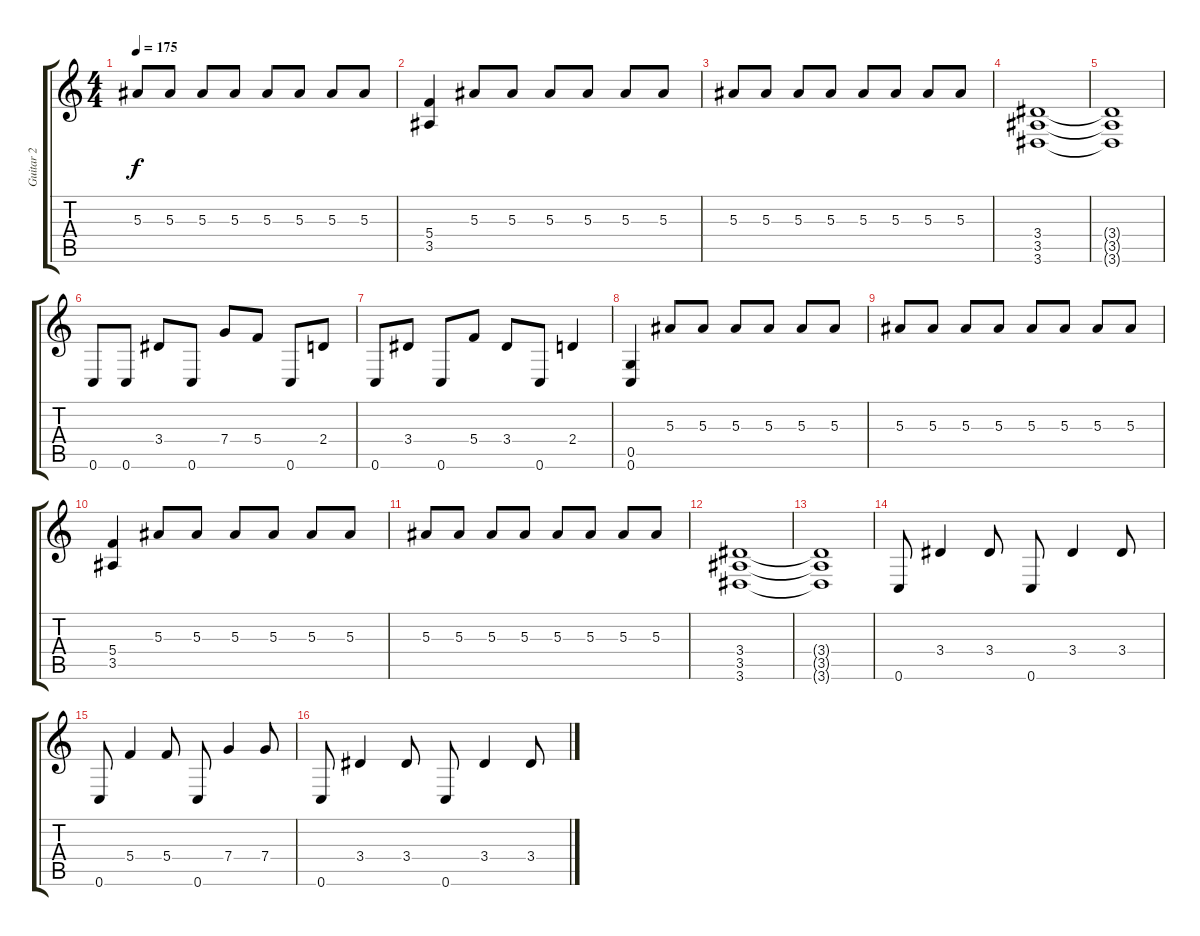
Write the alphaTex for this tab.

\track ("Guitar 2" "Guitar 2") {instrument distortionguitar}
\staff {score tabs}
\tuning (D4 A3 F3 C3 G2 C2) {hide}
\ts (4 4)
\tempo 175
\clef g2
\ks c
5.3.8{dy f} 5.3.8 5.3.8 5.3.8 5.3.8 5.3.8 5.3.8 5.3.8 |
(5.4 3.5).4 5.3.8 5.3.8 5.3.8 5.3.8 5.3.8 5.3.8 |
5.3.8 5.3.8 5.3.8 5.3.8 5.3.8 5.3.8 5.3.8 5.3.8 |
(3.4 3.5 3.6).1 |
(3.4{t} 3.5{t} 3.6{t}).1 |
0.6.8 0.6.8 3.4.8 0.6.8 7.4.8 5.4.8 0.6.8 2.4.8 |
0.6.8 3.4.8 0.6.8 5.4.8 3.4.8 0.6.8 2.4.4 |
(0.5 0.6).4 5.3.8 5.3.8 5.3.8 5.3.8 5.3.8 5.3.8 |
5.3.8 5.3.8 5.3.8 5.3.8 5.3.8 5.3.8 5.3.8 5.3.8 |
(5.4 3.5).4 5.3.8 5.3.8 5.3.8 5.3.8 5.3.8 5.3.8 |
5.3.8 5.3.8 5.3.8 5.3.8 5.3.8 5.3.8 5.3.8 5.3.8 |
(3.4 3.5 3.6).1 |
(3.4{t} 3.5{t} 3.6{t}).1 |
0.6.8 3.4.4 3.4.8 0.6.8 3.4.4 3.4.8 |
0.6.8 5.4.4 5.4.8 0.6.8 7.4.4 7.4.8 |
0.6.8 3.4.4 3.4.8 0.6.8 3.4.4 3.4.8
